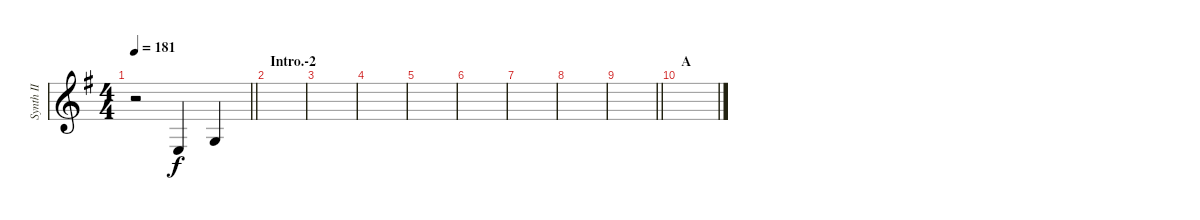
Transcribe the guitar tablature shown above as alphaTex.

\track ("Synth II" "Synth II") {solo instrument orchestrahit}
\staff {score}
\tuning (E4 B3 G3 D3 A2 E2) {hide}
\ts (4 4)
\tempo 181
\clef g2
\barLineRight lightlight
\ks g
r.2{dy f} 2.4.4 0.3.4 |
\section ("" "Intro.-2")
|
|
|
|
|
|
|
\barLineRight lightlight
|
\section ("" "A")
